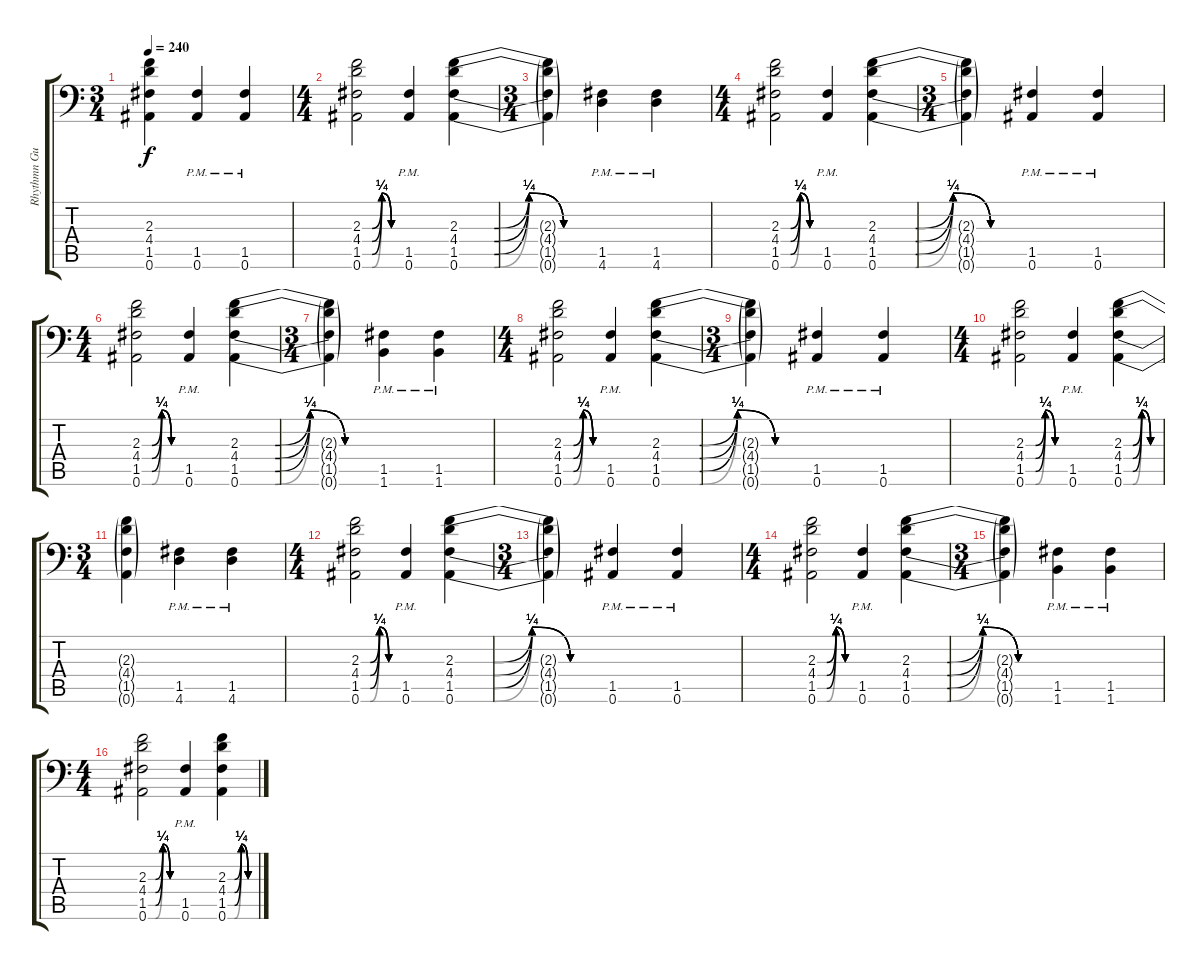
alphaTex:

\track ("Rhythmn Guitar #1" "Rhythmn Gu") {instrument overdrivenguitar}
\staff {score tabs}
\tuning (C4 G3 Eb3 Bb2 F2 Bb1) {hide}
\ts (3 4)
\tempo 240
\clef f4
\ks c
(2.3{t} 4.4{t} 1.5{t} 0.6{t}).4{dy f} (1.5{pm} 0.6{pm}).4 (1.5{pm} 0.6{pm}).4 |
\ts (4 4)
(2.3{be (custom 0 0 15 0 30 1 45 0 60 0)} 4.4{be (custom 0 0 15 0 30 1 45 0 60 0)} 1.5{be (custom 0 0 15 0 30 1 45 0 60 0)} 0.6{be (custom 0 0 15 0 30 1 45 0 60 0)}).2 (1.5{pm} 0.6{pm}).4 (2.3{be (custom 0 0 15 0 30 1 45 0 60 0)} 4.4{be (custom 0 0 15 0 30 1 45 0 60 0)} 1.5{be (custom 0 0 15 0 30 1 45 0 60 0)} 0.6{be (custom 0 0 15 0 30 1 45 0 60 0)}).4 |
\ts (3 4)
(2.3{t} 4.4{t} 1.5{t} 0.6{t}).4 (1.5{pm} 4.6{pm}).4 (1.5{pm} 4.6{pm}).4 |
\ts (4 4)
(2.3{be (custom 0 0 15 0 30 1 45 0 60 0)} 4.4{be (custom 0 0 15 0 30 1 45 0 60 0)} 1.5{be (custom 0 0 15 0 30 1 45 0 60 0)} 0.6{be (custom 0 0 15 0 30 1 45 0 60 0)}).2 (1.5{pm} 0.6{pm}).4 (2.3{be (custom 0 0 15 0 30 1 45 0 60 0)} 4.4{be (custom 0 0 15 0 30 1 45 0 60 0)} 1.5{be (custom 0 0 15 0 30 1 45 0 60 0)} 0.6{be (custom 0 0 15 0 30 1 45 0 60 0)}).4 |
\ts (3 4)
(2.3{t} 4.4{t} 1.5{t} 0.6{t}).4 (1.5{pm} 0.6{pm}).4 (1.5{pm} 0.6{pm}).4 |
\ts (4 4)
(2.3{be (custom 0 0 15 0 30 1 45 0 60 0)} 4.4{be (custom 0 0 15 0 30 1 45 0 60 0)} 1.5{be (custom 0 0 15 0 30 1 45 0 60 0)} 0.6{be (custom 0 0 15 0 30 1 45 0 60 0)}).2 (1.5{pm} 0.6{pm}).4 (2.3{be (custom 0 0 15 0 30 1 45 0 60 0)} 4.4{be (custom 0 0 15 0 30 1 45 0 60 0)} 1.5{be (custom 0 0 15 0 30 1 45 0 60 0)} 0.6{be (custom 0 0 15 0 30 1 45 0 60 0)}).4 |
\ts (3 4)
(2.3{t} 4.4{t} 1.5{t} 0.6{t}).4 (1.5{pm} 1.6{pm}).4 (1.5{pm} 1.6{pm}).4 |
\ts (4 4)
(2.3{be (custom 0 0 15 0 30 1 45 0 60 0)} 4.4{be (custom 0 0 15 0 30 1 45 0 60 0)} 1.5{be (custom 0 0 15 0 30 1 45 0 60 0)} 0.6{be (custom 0 0 15 0 30 1 45 0 60 0)}).2 (1.5{pm} 0.6{pm}).4 (2.3{be (custom 0 0 15 0 30 1 45 0 60 0)} 4.4{be (custom 0 0 15 0 30 1 45 0 60 0)} 1.5{be (custom 0 0 15 0 30 1 45 0 60 0)} 0.6{be (custom 0 0 15 0 30 1 45 0 60 0)}).4 |
\ts (3 4)
(2.3{t} 4.4{t} 1.5{t} 0.6{t}).4 (1.5{pm} 0.6{pm}).4 (1.5{pm} 0.6{pm}).4 |
\ts (4 4)
(2.3{be (custom 0 0 15 0 30 1 45 0 60 0)} 4.4{be (custom 0 0 15 0 30 1 45 0 60 0)} 1.5{be (custom 0 0 15 0 30 1 45 0 60 0)} 0.6{be (custom 0 0 15 0 30 1 45 0 60 0)}).2 (1.5{pm} 0.6{pm}).4 (2.3{be (custom 0 0 15 0 30 1 45 0 60 0)} 4.4{be (custom 0 0 15 0 30 1 45 0 60 0)} 1.5{be (custom 0 0 15 0 30 1 45 0 60 0)} 0.6{be (custom 0 0 15 0 30 1 45 0 60 0)}).4 |
\ts (3 4)
(2.3{t} 4.4{t} 1.5{t} 0.6{t}).4 (1.5{pm} 4.6{pm}).4 (1.5{pm} 4.6{pm}).4 |
\ts (4 4)
(2.3{be (custom 0 0 15 0 30 1 45 0 60 0)} 4.4{be (custom 0 0 15 0 30 1 45 0 60 0)} 1.5{be (custom 0 0 15 0 30 1 45 0 60 0)} 0.6{be (custom 0 0 15 0 30 1 45 0 60 0)}).2 (1.5{pm} 0.6{pm}).4 (2.3{be (custom 0 0 15 0 30 1 45 0 60 0)} 4.4{be (custom 0 0 15 0 30 1 45 0 60 0)} 1.5{be (custom 0 0 15 0 30 1 45 0 60 0)} 0.6{be (custom 0 0 15 0 30 1 45 0 60 0)}).4 |
\ts (3 4)
(2.3{t} 4.4{t} 1.5{t} 0.6{t}).4 (1.5{pm} 0.6{pm}).4 (1.5{pm} 0.6{pm}).4 |
\ts (4 4)
(2.3{be (custom 0 0 15 0 30 1 45 0 60 0)} 4.4{be (custom 0 0 15 0 30 1 45 0 60 0)} 1.5{be (custom 0 0 15 0 30 1 45 0 60 0)} 0.6{be (custom 0 0 15 0 30 1 45 0 60 0)}).2 (1.5{pm} 0.6{pm}).4 (2.3{be (custom 0 0 15 0 30 1 45 0 60 0)} 4.4{be (custom 0 0 15 0 30 1 45 0 60 0)} 1.5{be (custom 0 0 15 0 30 1 45 0 60 0)} 0.6{be (custom 0 0 15 0 30 1 45 0 60 0)}).4 |
\ts (3 4)
(2.3{t} 4.4{t} 1.5{t} 0.6{t}).4 (1.5{pm} 1.6{pm}).4 (1.5{pm} 1.6{pm}).4 |
\ts (4 4)
(2.3{be (custom 0 0 15 0 30 1 45 0 60 0)} 4.4{be (custom 0 0 15 0 30 1 45 0 60 0)} 1.5{be (custom 0 0 15 0 30 1 45 0 60 0)} 0.6{be (custom 0 0 15 0 30 1 45 0 60 0)}).2 (1.5{pm} 0.6{pm}).4 (2.3{be (custom 0 0 15 0 30 1 45 0 60 0)} 4.4{be (custom 0 0 15 0 30 1 45 0 60 0)} 1.5{be (custom 0 0 15 0 30 1 45 0 60 0)} 0.6{be (custom 0 0 15 0 30 1 45 0 60 0)}).4
